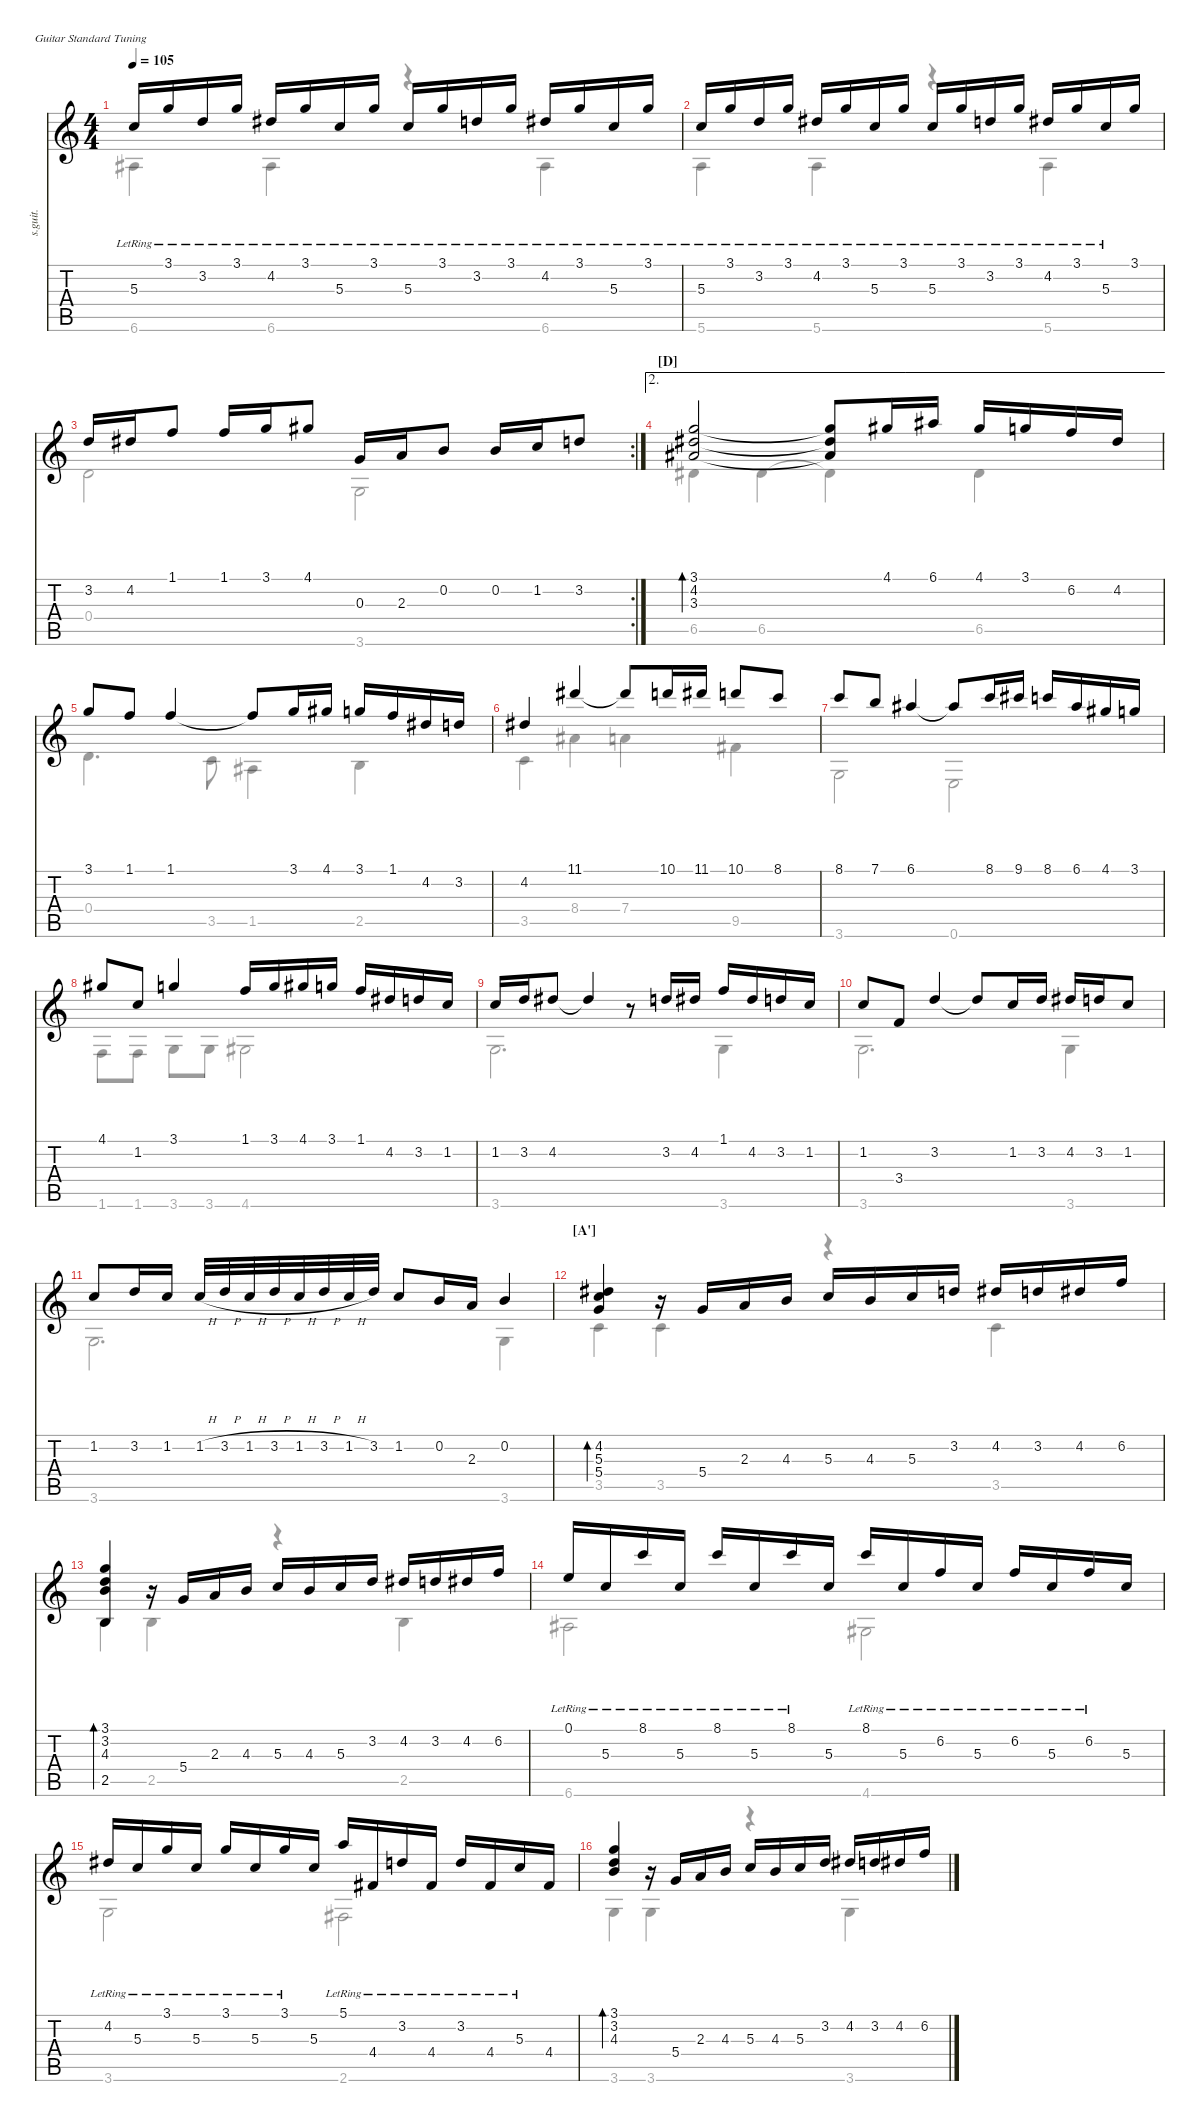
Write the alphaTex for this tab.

\defaultSystemsLayout 4
\hideDynamics
\bracketExtendMode nobrackets
\track ("Track 1" "s.guit.") {instrument acousticguitarnylon}
\staff {score tabs}
\tuning (E4 B3 G3 D3 A2 E2)
\voice
\ts (4 4)
\tempo 105
\clef g2
\ks c
5.3{lr}.16{lyrics (0 "") lyrics (1 "") lyrics (2 "") lyrics (3 "") lyrics (4 "") dy f} 3.1{lr}.16{lyrics (0 "") lyrics (1 "") lyrics (2 "") lyrics (3 "") lyrics (4 "")} 3.2{lr}.16{lyrics (0 "") lyrics (1 "") lyrics (2 "") lyrics (3 "") lyrics (4 "")} 3.1{lr}.16{lyrics (0 "") lyrics (1 "") lyrics (2 "") lyrics (3 "") lyrics (4 "")} 4.2{lr acc #}.16{lyrics (0 "") lyrics (1 "") lyrics (2 "") lyrics (3 "") lyrics (4 "")} 3.1{lr}.16{lyrics (0 "") lyrics (1 "") lyrics (2 "") lyrics (3 "") lyrics (4 "")} 5.3{lr}.16{lyrics (0 "") lyrics (1 "") lyrics (2 "") lyrics (3 "") lyrics (4 "")} 3.1{lr}.16{lyrics (0 "") lyrics (1 "") lyrics (2 "") lyrics (3 "") lyrics (4 "")} 5.3{lr}.16{lyrics (0 "") lyrics (1 "") lyrics (2 "") lyrics (3 "") lyrics (4 "")} 3.1{lr}.16{lyrics (0 "") lyrics (1 "") lyrics (2 "") lyrics (3 "") lyrics (4 "")} 3.2{lr}.16{lyrics (0 "") lyrics (1 "") lyrics (2 "") lyrics (3 "") lyrics (4 "")} 3.1{lr}.16{lyrics (0 "") lyrics (1 "") lyrics (2 "") lyrics (3 "") lyrics (4 "")} 4.2{lr acc #}.16{lyrics (0 "") lyrics (1 "") lyrics (2 "") lyrics (3 "") lyrics (4 "")} 3.1{lr}.16{lyrics (0 "") lyrics (1 "") lyrics (2 "") lyrics (3 "") lyrics (4 "")} 5.3{lr}.16{lyrics (0 "") lyrics (1 "") lyrics (2 "") lyrics (3 "") lyrics (4 "")} 3.1{lr}.16{lyrics (0 "") lyrics (1 "") lyrics (2 "") lyrics (3 "") lyrics (4 "")} |
5.3{lr}.16{lyrics (0 "") lyrics (1 "") lyrics (2 "") lyrics (3 "") lyrics (4 "")} 3.1{lr}.16{lyrics (0 "") lyrics (1 "") lyrics (2 "") lyrics (3 "") lyrics (4 "")} 3.2{lr}.16{lyrics (0 "") lyrics (1 "") lyrics (2 "") lyrics (3 "") lyrics (4 "")} 3.1{lr}.16{lyrics (0 "") lyrics (1 "") lyrics (2 "") lyrics (3 "") lyrics (4 "")} 4.2{lr acc #}.16{lyrics (0 "") lyrics (1 "") lyrics (2 "") lyrics (3 "") lyrics (4 "")} 3.1{lr}.16{lyrics (0 "") lyrics (1 "") lyrics (2 "") lyrics (3 "") lyrics (4 "")} 5.3{lr}.16{lyrics (0 "") lyrics (1 "") lyrics (2 "") lyrics (3 "") lyrics (4 "")} 3.1{lr}.16{lyrics (0 "") lyrics (1 "") lyrics (2 "") lyrics (3 "") lyrics (4 "")} 5.3{lr}.16{lyrics (0 "") lyrics (1 "") lyrics (2 "") lyrics (3 "") lyrics (4 "")} 3.1{lr}.16{lyrics (0 "") lyrics (1 "") lyrics (2 "") lyrics (3 "") lyrics (4 "")} 3.2{lr}.16{lyrics (0 "") lyrics (1 "") lyrics (2 "") lyrics (3 "") lyrics (4 "")} 3.1{lr}.16{lyrics (0 "") lyrics (1 "") lyrics (2 "") lyrics (3 "") lyrics (4 "")} 4.2{lr acc #}.16{lyrics (0 "") lyrics (1 "") lyrics (2 "") lyrics (3 "") lyrics (4 "")} 3.1{lr}.16{lyrics (0 "") lyrics (1 "") lyrics (2 "") lyrics (3 "") lyrics (4 "")} 5.3{lr}.16{lyrics (0 "") lyrics (1 "") lyrics (2 "") lyrics (3 "") lyrics (4 "")} 3.1.16{lyrics (0 "") lyrics (1 "") lyrics (2 "") lyrics (3 "") lyrics (4 "")} |
\rc 2
3.2.16{lyrics (0 "") lyrics (1 "") lyrics (2 "") lyrics (3 "") lyrics (4 "")} 4.2{acc #}.16{lyrics (0 "") lyrics (1 "") lyrics (2 "") lyrics (3 "") lyrics (4 "")} 1.1.8{lyrics (0 "") lyrics (1 "") lyrics (2 "") lyrics (3 "") lyrics (4 "")} 1.1.16{lyrics (0 "") lyrics (1 "") lyrics (2 "") lyrics (3 "") lyrics (4 "")} 3.1.16{lyrics (0 "") lyrics (1 "") lyrics (2 "") lyrics (3 "") lyrics (4 "")} 4.1{acc #}.8{lyrics (0 "") lyrics (1 "") lyrics (2 "") lyrics (3 "") lyrics (4 "")} 0.3.16{lyrics (0 "") lyrics (1 "") lyrics (2 "") lyrics (3 "") lyrics (4 "")} 2.3.16{lyrics (0 "") lyrics (1 "") lyrics (2 "") lyrics (3 "") lyrics (4 "")} 0.2.8{lyrics (0 "") lyrics (1 "") lyrics (2 "") lyrics (3 "") lyrics (4 "")} 0.2.16{lyrics (0 "") lyrics (1 "") lyrics (2 "") lyrics (3 "") lyrics (4 "")} 1.2.16{lyrics (0 "") lyrics (1 "") lyrics (2 "") lyrics (3 "") lyrics (4 "")} 3.2.8{lyrics (0 "") lyrics (1 "") lyrics (2 "") lyrics (3 "") lyrics (4 "")} |
\ae 2
\section ("D" "")
(3.1 4.2{acc #} 3.3{acc #}).2{bd 30 lyrics (0 "") lyrics (1 "") lyrics (2 "") lyrics (3 "") lyrics (4 "")} (3.1{t} 4.2{t acc #} 3.3{t acc #}).8{lyrics (0 "") lyrics (1 "") lyrics (2 "") lyrics (3 "") lyrics (4 "")} 4.1{acc #}.16{lyrics (0 "") lyrics (1 "") lyrics (2 "") lyrics (3 "") lyrics (4 "")} 6.1{acc #}.16{lyrics (0 "") lyrics (1 "") lyrics (2 "") lyrics (3 "") lyrics (4 "")} 4.1{acc #}.16{lyrics (0 "") lyrics (1 "") lyrics (2 "") lyrics (3 "") lyrics (4 "")} 3.1.16{lyrics (0 "") lyrics (1 "") lyrics (2 "") lyrics (3 "") lyrics (4 "")} 6.2.16{lyrics (0 "") lyrics (1 "") lyrics (2 "") lyrics (3 "") lyrics (4 "")} 4.2{acc #}.16{lyrics (0 "") lyrics (1 "") lyrics (2 "") lyrics (3 "") lyrics (4 "")} |
3.1.8{lyrics (0 "") lyrics (1 "") lyrics (2 "") lyrics (3 "") lyrics (4 "")} 1.1.8{lyrics (0 "") lyrics (1 "") lyrics (2 "") lyrics (3 "") lyrics (4 "")} 1.1.4{lyrics (0 "") lyrics (1 "") lyrics (2 "") lyrics (3 "") lyrics (4 "")} 1.1{t}.8{lyrics (0 "") lyrics (1 "") lyrics (2 "") lyrics (3 "") lyrics (4 "")} 3.1.16{lyrics (0 "") lyrics (1 "") lyrics (2 "") lyrics (3 "") lyrics (4 "")} 4.1{acc #}.16{lyrics (0 "") lyrics (1 "") lyrics (2 "") lyrics (3 "") lyrics (4 "")} 3.1.16{lyrics (0 "") lyrics (1 "") lyrics (2 "") lyrics (3 "") lyrics (4 "")} 1.1.16{lyrics (0 "") lyrics (1 "") lyrics (2 "") lyrics (3 "") lyrics (4 "")} 4.2{acc #}.16{lyrics (0 "") lyrics (1 "") lyrics (2 "") lyrics (3 "") lyrics (4 "")} 3.2.16{lyrics (0 "") lyrics (1 "") lyrics (2 "") lyrics (3 "") lyrics (4 "")} |
4.2{acc #}.4{lyrics (0 "") lyrics (1 "") lyrics (2 "") lyrics (3 "") lyrics (4 "")} 11.1{acc #}.4{lyrics (0 "") lyrics (1 "") lyrics (2 "") lyrics (3 "") lyrics (4 "")} 11.1{t acc #}.8{lyrics (0 "") lyrics (1 "") lyrics (2 "") lyrics (3 "") lyrics (4 "")} 10.1.16{lyrics (0 "") lyrics (1 "") lyrics (2 "") lyrics (3 "") lyrics (4 "")} 11.1{acc #}.16{lyrics (0 "") lyrics (1 "") lyrics (2 "") lyrics (3 "") lyrics (4 "")} 10.1.8{lyrics (0 "") lyrics (1 "") lyrics (2 "") lyrics (3 "") lyrics (4 "")} 8.1.8{lyrics (0 "") lyrics (1 "") lyrics (2 "") lyrics (3 "") lyrics (4 "")} |
8.1.8{lyrics (0 "") lyrics (1 "") lyrics (2 "") lyrics (3 "") lyrics (4 "")} 7.1.8{lyrics (0 "") lyrics (1 "") lyrics (2 "") lyrics (3 "") lyrics (4 "")} 6.1{acc #}.4{lyrics (0 "") lyrics (1 "") lyrics (2 "") lyrics (3 "") lyrics (4 "")} 6.1{t acc #}.8{lyrics (0 "") lyrics (1 "") lyrics (2 "") lyrics (3 "") lyrics (4 "")} 8.1.16{lyrics (0 "") lyrics (1 "") lyrics (2 "") lyrics (3 "") lyrics (4 "")} 9.1{acc #}.16{lyrics (0 "") lyrics (1 "") lyrics (2 "") lyrics (3 "") lyrics (4 "")} 8.1.16{lyrics (0 "") lyrics (1 "") lyrics (2 "") lyrics (3 "") lyrics (4 "")} 6.1{acc #}.16{lyrics (0 "") lyrics (1 "") lyrics (2 "") lyrics (3 "") lyrics (4 "")} 4.1{acc #}.16{lyrics (0 "") lyrics (1 "") lyrics (2 "") lyrics (3 "") lyrics (4 "")} 3.1.16{lyrics (0 "") lyrics (1 "") lyrics (2 "") lyrics (3 "") lyrics (4 "")} |
4.1{acc #}.8{lyrics (0 "") lyrics (1 "") lyrics (2 "") lyrics (3 "") lyrics (4 "")} 1.2.8{lyrics (0 "") lyrics (1 "") lyrics (2 "") lyrics (3 "") lyrics (4 "")} 3.1.4{lyrics (0 "") lyrics (1 "") lyrics (2 "") lyrics (3 "") lyrics (4 "")} 1.1.16{lyrics (0 "") lyrics (1 "") lyrics (2 "") lyrics (3 "") lyrics (4 "")} 3.1.16{lyrics (0 "") lyrics (1 "") lyrics (2 "") lyrics (3 "") lyrics (4 "")} 4.1{acc #}.16{lyrics (0 "") lyrics (1 "") lyrics (2 "") lyrics (3 "") lyrics (4 "")} 3.1.16{lyrics (0 "") lyrics (1 "") lyrics (2 "") lyrics (3 "") lyrics (4 "")} 1.1.16{lyrics (0 "") lyrics (1 "") lyrics (2 "") lyrics (3 "") lyrics (4 "")} 4.2{acc #}.16{lyrics (0 "") lyrics (1 "") lyrics (2 "") lyrics (3 "") lyrics (4 "")} 3.2.16{lyrics (0 "") lyrics (1 "") lyrics (2 "") lyrics (3 "") lyrics (4 "")} 1.2.16{lyrics (0 "") lyrics (1 "") lyrics (2 "") lyrics (3 "") lyrics (4 "")} |
1.2.16{lyrics (0 "") lyrics (1 "") lyrics (2 "") lyrics (3 "") lyrics (4 "")} 3.2.16{lyrics (0 "") lyrics (1 "") lyrics (2 "") lyrics (3 "") lyrics (4 "")} 4.2{acc #}.8{lyrics (0 "") lyrics (1 "") lyrics (2 "") lyrics (3 "") lyrics (4 "")} 4.2{t acc #}.4{lyrics (0 "") lyrics (1 "") lyrics (2 "") lyrics (3 "") lyrics (4 "")} r.8 3.2.16{lyrics (0 "") lyrics (1 "") lyrics (2 "") lyrics (3 "") lyrics (4 "")} 4.2{acc #}.16{lyrics (0 "") lyrics (1 "") lyrics (2 "") lyrics (3 "") lyrics (4 "")} 1.1.16{lyrics (0 "") lyrics (1 "") lyrics (2 "") lyrics (3 "") lyrics (4 "")} 4.2{acc #}.16{lyrics (0 "") lyrics (1 "") lyrics (2 "") lyrics (3 "") lyrics (4 "")} 3.2.16{lyrics (0 "") lyrics (1 "") lyrics (2 "") lyrics (3 "") lyrics (4 "")} 1.2.16{lyrics (0 "") lyrics (1 "") lyrics (2 "") lyrics (3 "") lyrics (4 "")} |
1.2.8{lyrics (0 "") lyrics (1 "") lyrics (2 "") lyrics (3 "") lyrics (4 "")} 3.4.8{lyrics (0 "") lyrics (1 "") lyrics (2 "") lyrics (3 "") lyrics (4 "")} 3.2.4{lyrics (0 "") lyrics (1 "") lyrics (2 "") lyrics (3 "") lyrics (4 "")} 3.2{t}.8{lyrics (0 "") lyrics (1 "") lyrics (2 "") lyrics (3 "") lyrics (4 "")} 1.2.16{lyrics (0 "") lyrics (1 "") lyrics (2 "") lyrics (3 "") lyrics (4 "")} 3.2.16{lyrics (0 "") lyrics (1 "") lyrics (2 "") lyrics (3 "") lyrics (4 "")} 4.2{acc #}.16{lyrics (0 "") lyrics (1 "") lyrics (2 "") lyrics (3 "") lyrics (4 "")} 3.2.16{lyrics (0 "") lyrics (1 "") lyrics (2 "") lyrics (3 "") lyrics (4 "")} 1.2.8{lyrics (0 "") lyrics (1 "") lyrics (2 "") lyrics (3 "") lyrics (4 "")} |
1.2.8{lyrics (0 "") lyrics (1 "") lyrics (2 "") lyrics (3 "") lyrics (4 "")} 3.2.16{lyrics (0 "") lyrics (1 "") lyrics (2 "") lyrics (3 "") lyrics (4 "")} 1.2.16{lyrics (0 "") lyrics (1 "") lyrics (2 "") lyrics (3 "") lyrics (4 "")} 1.2{h}.32{lyrics (0 "") lyrics (1 "") lyrics (2 "") lyrics (3 "") lyrics (4 "")} 3.2{h}.32{lyrics (0 "") lyrics (1 "") lyrics (2 "") lyrics (3 "") lyrics (4 "")} 1.2{h}.32{lyrics (0 "") lyrics (1 "") lyrics (2 "") lyrics (3 "") lyrics (4 "")} 3.2{h}.32{lyrics (0 "") lyrics (1 "") lyrics (2 "") lyrics (3 "") lyrics (4 "")} 1.2{h}.32{lyrics (0 "") lyrics (1 "") lyrics (2 "") lyrics (3 "") lyrics (4 "")} 3.2{h}.32{lyrics (0 "") lyrics (1 "") lyrics (2 "") lyrics (3 "") lyrics (4 "")} 1.2{h}.32{lyrics (0 "") lyrics (1 "") lyrics (2 "") lyrics (3 "") lyrics (4 "")} 3.2.32{lyrics (0 "") lyrics (1 "") lyrics (2 "") lyrics (3 "") lyrics (4 "")} 1.2.8{lyrics (0 "") lyrics (1 "") lyrics (2 "") lyrics (3 "") lyrics (4 "")} 0.2.16{lyrics (0 "") lyrics (1 "") lyrics (2 "") lyrics (3 "") lyrics (4 "")} 2.3.16{lyrics (0 "") lyrics (1 "") lyrics (2 "") lyrics (3 "") lyrics (4 "")} 0.2.4{lyrics (0 "") lyrics (1 "") lyrics (2 "") lyrics (3 "") lyrics (4 "")} |
\section ("A'" "")
(4.2{acc #} 5.3 5.4).4{bd 30 lyrics (0 "") lyrics (1 "") lyrics (2 "") lyrics (3 "") lyrics (4 "")} r.16 5.4.16{lyrics (0 "") lyrics (1 "") lyrics (2 "") lyrics (3 "") lyrics (4 "")} 2.3.16{lyrics (0 "") lyrics (1 "") lyrics (2 "") lyrics (3 "") lyrics (4 "")} 4.3.16{lyrics (0 "") lyrics (1 "") lyrics (2 "") lyrics (3 "") lyrics (4 "")} 5.3.16{lyrics (0 "") lyrics (1 "") lyrics (2 "") lyrics (3 "") lyrics (4 "")} 4.3.16{lyrics (0 "") lyrics (1 "") lyrics (2 "") lyrics (3 "") lyrics (4 "")} 5.3.16{lyrics (0 "") lyrics (1 "") lyrics (2 "") lyrics (3 "") lyrics (4 "")} 3.2.16{lyrics (0 "") lyrics (1 "") lyrics (2 "") lyrics (3 "") lyrics (4 "")} 4.2{acc #}.16{lyrics (0 "") lyrics (1 "") lyrics (2 "") lyrics (3 "") lyrics (4 "")} 3.2.16{lyrics (0 "") lyrics (1 "") lyrics (2 "") lyrics (3 "") lyrics (4 "")} 4.2{acc #}.16{lyrics (0 "") lyrics (1 "") lyrics (2 "") lyrics (3 "") lyrics (4 "")} 6.2.16{lyrics (0 "") lyrics (1 "") lyrics (2 "") lyrics (3 "") lyrics (4 "")} |
(3.1 3.2 4.3 2.5).4{bd 30 lyrics (0 "") lyrics (1 "") lyrics (2 "") lyrics (3 "") lyrics (4 "")} r.16 5.4.16{lyrics (0 "") lyrics (1 "") lyrics (2 "") lyrics (3 "") lyrics (4 "")} 2.3.16{lyrics (0 "") lyrics (1 "") lyrics (2 "") lyrics (3 "") lyrics (4 "")} 4.3.16{lyrics (0 "") lyrics (1 "") lyrics (2 "") lyrics (3 "") lyrics (4 "")} 5.3.16{lyrics (0 "") lyrics (1 "") lyrics (2 "") lyrics (3 "") lyrics (4 "")} 4.3.16{lyrics (0 "") lyrics (1 "") lyrics (2 "") lyrics (3 "") lyrics (4 "")} 5.3.16{lyrics (0 "") lyrics (1 "") lyrics (2 "") lyrics (3 "") lyrics (4 "")} 3.2.16{lyrics (0 "") lyrics (1 "") lyrics (2 "") lyrics (3 "") lyrics (4 "")} 4.2{acc #}.16{lyrics (0 "") lyrics (1 "") lyrics (2 "") lyrics (3 "") lyrics (4 "")} 3.2.16{lyrics (0 "") lyrics (1 "") lyrics (2 "") lyrics (3 "") lyrics (4 "")} 4.2{acc #}.16{lyrics (0 "") lyrics (1 "") lyrics (2 "") lyrics (3 "") lyrics (4 "")} 6.2.16{lyrics (0 "") lyrics (1 "") lyrics (2 "") lyrics (3 "") lyrics (4 "")} |
0.1{lr}.16{lyrics (0 "") lyrics (1 "") lyrics (2 "") lyrics (3 "") lyrics (4 "")} 5.3{lr}.16{lyrics (0 "") lyrics (1 "") lyrics (2 "") lyrics (3 "") lyrics (4 "")} 8.1{lr}.16{lyrics (0 "") lyrics (1 "") lyrics (2 "") lyrics (3 "") lyrics (4 "")} 5.3{lr}.16{lyrics (0 "") lyrics (1 "") lyrics (2 "") lyrics (3 "") lyrics (4 "")} 8.1{lr}.16{lyrics (0 "") lyrics (1 "") lyrics (2 "") lyrics (3 "") lyrics (4 "")} 5.3{lr}.16{lyrics (0 "") lyrics (1 "") lyrics (2 "") lyrics (3 "") lyrics (4 "")} 8.1{lr}.16{lyrics (0 "") lyrics (1 "") lyrics (2 "") lyrics (3 "") lyrics (4 "")} 5.3.16{lyrics (0 "") lyrics (1 "") lyrics (2 "") lyrics (3 "") lyrics (4 "")} 8.1{lr}.16{lyrics (0 "") lyrics (1 "") lyrics (2 "") lyrics (3 "") lyrics (4 "")} 5.3{lr}.16{lyrics (0 "") lyrics (1 "") lyrics (2 "") lyrics (3 "") lyrics (4 "")} 6.2{lr}.16{lyrics (0 "") lyrics (1 "") lyrics (2 "") lyrics (3 "") lyrics (4 "")} 5.3{lr}.16{lyrics (0 "") lyrics (1 "") lyrics (2 "") lyrics (3 "") lyrics (4 "")} 6.2{lr}.16{lyrics (0 "") lyrics (1 "") lyrics (2 "") lyrics (3 "") lyrics (4 "")} 5.3{lr}.16{lyrics (0 "") lyrics (1 "") lyrics (2 "") lyrics (3 "") lyrics (4 "")} 6.2{lr}.16{lyrics (0 "") lyrics (1 "") lyrics (2 "") lyrics (3 "") lyrics (4 "")} 5.3.16{lyrics (0 "") lyrics (1 "") lyrics (2 "") lyrics (3 "") lyrics (4 "")} |
4.2{lr acc #}.16{lyrics (0 "") lyrics (1 "") lyrics (2 "") lyrics (3 "") lyrics (4 "")} 5.3{lr}.16{lyrics (0 "") lyrics (1 "") lyrics (2 "") lyrics (3 "") lyrics (4 "")} 3.1{lr}.16{lyrics (0 "") lyrics (1 "") lyrics (2 "") lyrics (3 "") lyrics (4 "")} 5.3{lr}.16{lyrics (0 "") lyrics (1 "") lyrics (2 "") lyrics (3 "") lyrics (4 "")} 3.1{lr}.16{lyrics (0 "") lyrics (1 "") lyrics (2 "") lyrics (3 "") lyrics (4 "")} 5.3{lr}.16{lyrics (0 "") lyrics (1 "") lyrics (2 "") lyrics (3 "") lyrics (4 "")} 3.1{lr}.16{lyrics (0 "") lyrics (1 "") lyrics (2 "") lyrics (3 "") lyrics (4 "")} 5.3.16{lyrics (0 "") lyrics (1 "") lyrics (2 "") lyrics (3 "") lyrics (4 "")} 5.1{lr}.16{lyrics (0 "") lyrics (1 "") lyrics (2 "") lyrics (3 "") lyrics (4 "")} 4.4{lr acc #}.16{lyrics (0 "") lyrics (1 "") lyrics (2 "") lyrics (3 "") lyrics (4 "")} 3.2{lr}.16{lyrics (0 "") lyrics (1 "") lyrics (2 "") lyrics (3 "") lyrics (4 "")} 4.4{lr acc #}.16{lyrics (0 "") lyrics (1 "") lyrics (2 "") lyrics (3 "") lyrics (4 "")} 3.2{lr}.16{lyrics (0 "") lyrics (1 "") lyrics (2 "") lyrics (3 "") lyrics (4 "")} 4.4{lr acc #}.16{lyrics (0 "") lyrics (1 "") lyrics (2 "") lyrics (3 "") lyrics (4 "")} 5.3{lr}.16{lyrics (0 "") lyrics (1 "") lyrics (2 "") lyrics (3 "") lyrics (4 "")} 4.4{acc #}.16{lyrics (0 "") lyrics (1 "") lyrics (2 "") lyrics (3 "") lyrics (4 "")} |
(3.1 3.2 4.3).4{bd 30 lyrics (0 "") lyrics (1 "") lyrics (2 "") lyrics (3 "") lyrics (4 "")} r.16 5.4.16{lyrics (0 "") lyrics (1 "") lyrics (2 "") lyrics (3 "") lyrics (4 "")} 2.3.16{lyrics (0 "") lyrics (1 "") lyrics (2 "") lyrics (3 "") lyrics (4 "")} 4.3.16{lyrics (0 "") lyrics (1 "") lyrics (2 "") lyrics (3 "") lyrics (4 "")} 5.3.16{lyrics (0 "") lyrics (1 "") lyrics (2 "") lyrics (3 "") lyrics (4 "")} 4.3.16{lyrics (0 "") lyrics (1 "") lyrics (2 "") lyrics (3 "") lyrics (4 "")} 5.3.16{lyrics (0 "") lyrics (1 "") lyrics (2 "") lyrics (3 "") lyrics (4 "")} 3.2.16{lyrics (0 "") lyrics (1 "") lyrics (2 "") lyrics (3 "") lyrics (4 "")} 4.2{acc #}.16{lyrics (0 "") lyrics (1 "") lyrics (2 "") lyrics (3 "") lyrics (4 "")} 3.2.16{lyrics (0 "") lyrics (1 "") lyrics (2 "") lyrics (3 "") lyrics (4 "")} 4.2{acc #}.16{lyrics (0 "") lyrics (1 "") lyrics (2 "") lyrics (3 "") lyrics (4 "")} 6.2.16{lyrics (0 "") lyrics (1 "") lyrics (2 "") lyrics (3 "") lyrics (4 "")}
\voice
\clef g2
\ottava regular
\simile none
\ks c
6.6{acc #}.4{lyrics (0 "") lyrics (1 "") lyrics (2 "") lyrics (3 "") lyrics (4 "") dy f} 6.6{acc #}.4{lyrics (0 "") lyrics (1 "") lyrics (2 "") lyrics (3 "") lyrics (4 "")} r.4 6.6{acc #}.4{lyrics (0 "") lyrics (1 "") lyrics (2 "") lyrics (3 "") lyrics (4 "")} |
5.6.4{lyrics (0 "") lyrics (1 "") lyrics (2 "") lyrics (3 "") lyrics (4 "")} 5.6.4{lyrics (0 "") lyrics (1 "") lyrics (2 "") lyrics (3 "") lyrics (4 "")} r.4 5.6.4{lyrics (0 "") lyrics (1 "") lyrics (2 "") lyrics (3 "") lyrics (4 "")} |
0.4.2{lyrics (0 "") lyrics (1 "") lyrics (2 "") lyrics (3 "") lyrics (4 "")} 3.6.2{lyrics (0 "") lyrics (1 "") lyrics (2 "") lyrics (3 "") lyrics (4 "")} |
6.5{acc #}.4{lyrics (0 "") lyrics (1 "") lyrics (2 "") lyrics (3 "") lyrics (4 "")} 6.5{acc #}.4{lyrics (0 "") lyrics (1 "") lyrics (2 "") lyrics (3 "") lyrics (4 "")} 6.5{t acc #}.4{lyrics (0 "") lyrics (1 "") lyrics (2 "") lyrics (3 "") lyrics (4 "")} 6.5{acc #}.4{lyrics (0 "") lyrics (1 "") lyrics (2 "") lyrics (3 "") lyrics (4 "")} |
0.4.4{d lyrics (0 "") lyrics (1 "") lyrics (2 "") lyrics (3 "") lyrics (4 "")} 3.5.8{lyrics (0 "") lyrics (1 "") lyrics (2 "") lyrics (3 "") lyrics (4 "")} 1.5{acc #}.4{lyrics (0 "") lyrics (1 "") lyrics (2 "") lyrics (3 "") lyrics (4 "")} 2.5.4{lyrics (0 "") lyrics (1 "") lyrics (2 "") lyrics (3 "") lyrics (4 "")} |
3.5.4{lyrics (0 "") lyrics (1 "") lyrics (2 "") lyrics (3 "") lyrics (4 "")} 8.4{acc #}.4{lyrics (0 "") lyrics (1 "") lyrics (2 "") lyrics (3 "") lyrics (4 "")} 7.4.4{lyrics (0 "") lyrics (1 "") lyrics (2 "") lyrics (3 "") lyrics (4 "")} 9.5{acc #}.4{lyrics (0 "") lyrics (1 "") lyrics (2 "") lyrics (3 "") lyrics (4 "")} |
3.6.2{lyrics (0 "") lyrics (1 "") lyrics (2 "") lyrics (3 "") lyrics (4 "")} 0.6.2{lyrics (0 "") lyrics (1 "") lyrics (2 "") lyrics (3 "") lyrics (4 "")} |
1.6.8{lyrics (0 "") lyrics (1 "") lyrics (2 "") lyrics (3 "") lyrics (4 "")} 1.6.8{lyrics (0 "") lyrics (1 "") lyrics (2 "") lyrics (3 "") lyrics (4 "")} 3.6.8{lyrics (0 "") lyrics (1 "") lyrics (2 "") lyrics (3 "") lyrics (4 "")} 3.6.8{lyrics (0 "") lyrics (1 "") lyrics (2 "") lyrics (3 "") lyrics (4 "")} 4.6{acc #}.2{lyrics (0 "") lyrics (1 "") lyrics (2 "") lyrics (3 "") lyrics (4 "")} |
3.6.2{d lyrics (0 "") lyrics (1 "") lyrics (2 "") lyrics (3 "") lyrics (4 "")} 3.6.4{lyrics (0 "") lyrics (1 "") lyrics (2 "") lyrics (3 "") lyrics (4 "")} |
3.6.2{d lyrics (0 "") lyrics (1 "") lyrics (2 "") lyrics (3 "") lyrics (4 "")} 3.6.4{lyrics (0 "") lyrics (1 "") lyrics (2 "") lyrics (3 "") lyrics (4 "")} |
3.6.2{d lyrics (0 "") lyrics (1 "") lyrics (2 "") lyrics (3 "") lyrics (4 "")} 3.6.4{lyrics (0 "") lyrics (1 "") lyrics (2 "") lyrics (3 "") lyrics (4 "")} |
3.5.4{lyrics (0 "") lyrics (1 "") lyrics (2 "") lyrics (3 "") lyrics (4 "")} 3.5.4{lyrics (0 "") lyrics (1 "") lyrics (2 "") lyrics (3 "") lyrics (4 "")} r.4 3.5.4{lyrics (0 "") lyrics (1 "") lyrics (2 "") lyrics (3 "") lyrics (4 "")} |
2.5.4{lyrics (0 "") lyrics (1 "") lyrics (2 "") lyrics (3 "") lyrics (4 "")} 2.5.4{lyrics (0 "") lyrics (1 "") lyrics (2 "") lyrics (3 "") lyrics (4 "")} r.4 2.5.4{lyrics (0 "") lyrics (1 "") lyrics (2 "") lyrics (3 "") lyrics (4 "")} |
6.6{acc #}.2{lyrics (0 "") lyrics (1 "") lyrics (2 "") lyrics (3 "") lyrics (4 "")} 4.6{acc #}.2{lyrics (0 "") lyrics (1 "") lyrics (2 "") lyrics (3 "") lyrics (4 "")} |
3.6.2{lyrics (0 "") lyrics (1 "") lyrics (2 "") lyrics (3 "") lyrics (4 "")} 2.6{acc #}.2{lyrics (0 "") lyrics (1 "") lyrics (2 "") lyrics (3 "") lyrics (4 "")} |
3.6.4{lyrics (0 "") lyrics (1 "") lyrics (2 "") lyrics (3 "") lyrics (4 "")} 3.6.4{lyrics (0 "") lyrics (1 "") lyrics (2 "") lyrics (3 "") lyrics (4 "")} r.4 3.6.4{lyrics (0 "") lyrics (1 "") lyrics (2 "") lyrics (3 "") lyrics (4 "")}
